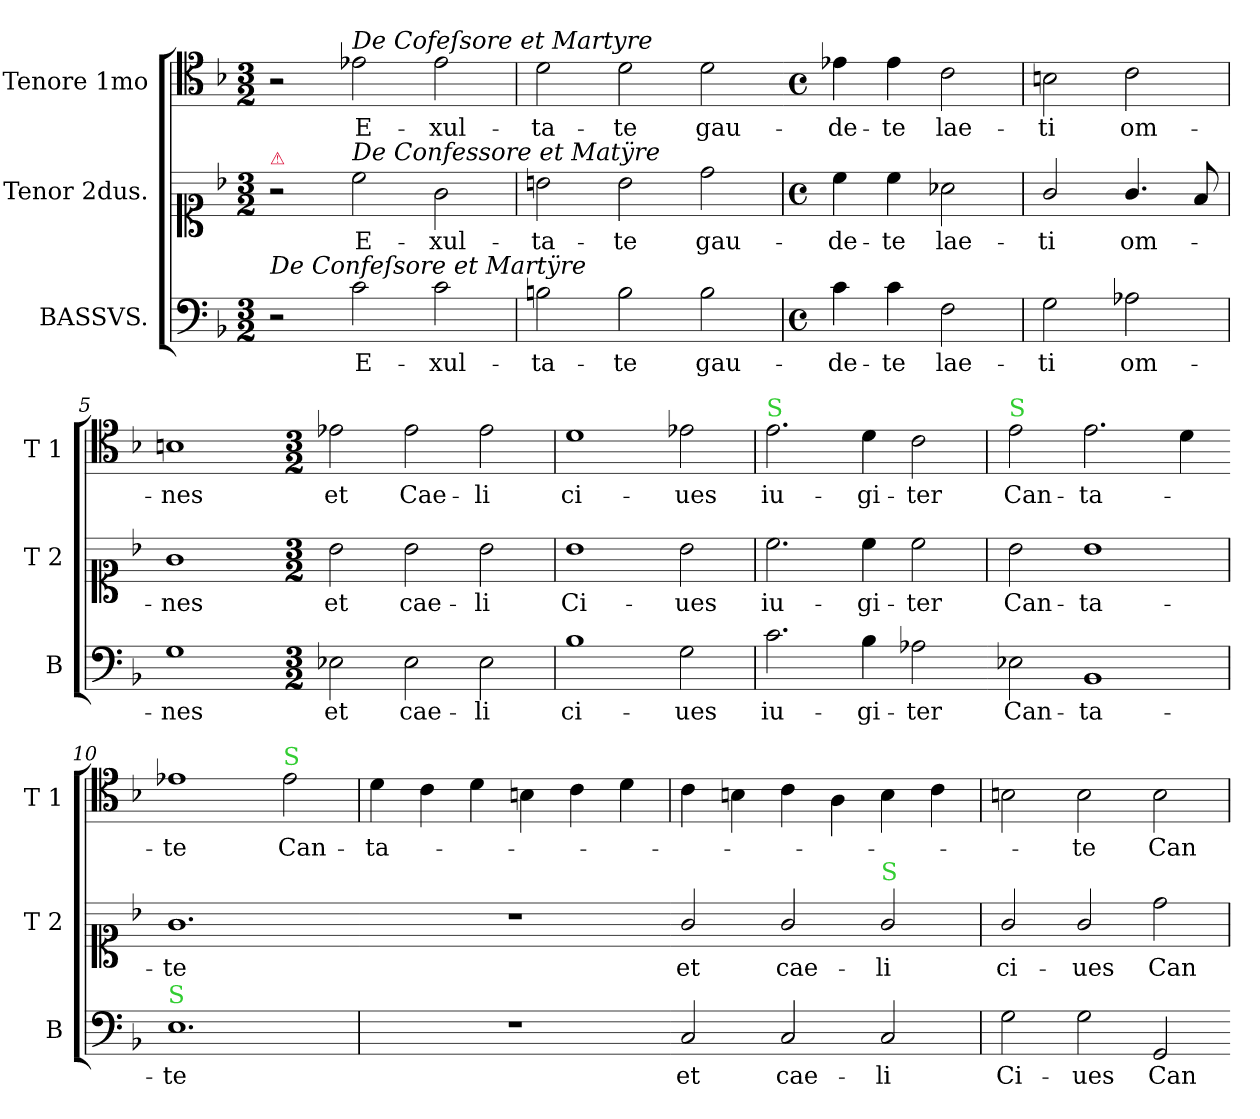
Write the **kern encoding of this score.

**kern	**text	**kern	**text	**kern	**text
*part3	*part3	*part2	*part2	*part1	*part1
*staff3	*staff3	*staff2	*staff2	*staff1	*staff1
*I"BASSVS.	*	*I"Tenor 2dus.	*	*I"Tenore 1mo	*
*I'B	*	*I'T 2	*	*I'T 1	*
*clefF4	*	*clefC1	*	*clefC4	*
*	*	*ITrd8c12	*	*	*
*k[b-]	*	*k[b-]	*	*k[b-]	*
*M3/2	*	*M3/2	*	*M3/2	*
=1	=1	=1	=1	=1	=1
!	!	!LO:TX:a:color=crimson:t=⚠	!	!	!
!LO:TX:a:i:t=De Confeſsore et Martÿre	!	!	!	!	!
2r	.	2r	.	2r	.
!	!	!	!	!LO:TX:a:i:t=De Cofeſsore et Martyre	!
!	!	!LO:TX:a:i:t=De Confessore et Matÿre	!	!	!
2c\	E-	2c\	E-	2e-X\	E-
2c\	-xul-	2G\	-xul-	2e-\	-xul-
=2	=2	=2	=2	=2	=2
2Bn\	-ta-	2Bn\	-ta-	2d\	-ta-
2B\	-te	2B\	-te	2d\	-te
2B\	gau-	2d\	gau-	2d\	gau-
=3	=3-	=3	=3-	=3-	=3-
*M4/4	*	*M4/4	*	*M4/4	*
*met(c)	*	*met(c)	*	*met(c)	*
4c\	-de-	4c\	-de-	4e-X\	-de-
4c\	-te	4c\	-te	4e-\	-te
2F\	lae-	2A-X\	lae-	2c\	lae-
=4	=4	=4	=4	=4	=4
2G\	-ti	2G/	-ti	2Bn\	-ti
2A-X\	om-	4.G/	om-	2c\	om-
.	.	8F/	.	.	.
=5	=5	=5	=5	=5	=5
1G\	-nes	1G/	-nes	1Bn\	-nes
=6-	=6-	=6-	=6-	=6-	=6-
*M3/2	*	*M3/2	*	*M3/2	*
2E-X\	et	2B-\	et	2e-X\	et
2E-\	cae-	2B-\	cae-	2e-\	Cae-
2E-\	-li	2B-\	-li	2e-\	-li
=7	=7	=7	=7	=7	=7
1B-\	ci-	1B-/	Ci-	1d\	ci-
2G\	-ues	2B-\	-ues	2e-X\	-ues
=8	=8	=8	=8	=8	=8
!	!	!	!	!LO:TX:a:color=limegreen:t=S	!
2.c\	iu-	2.c\	iu-	2.e\	iu-
4B-\	-gi-	4c\	-gi-	4d\	-gi-
2A-X\	-ter	2c\	-ter	2c\	-ter
=9-	=9	=9	=9	=9	=9
!	!	!	!	!LO:TX:a:color=limegreen:t=S	!
2E-X\	Can-	2B-\	Can-	2e\	Can-
1BB-/	-ta-	1B-/	-ta-	2.e\	-ta-
.	.	.	.	4d\	.
=10	=10-	=10	=10-	=10-	=10-
!LO:TX:a:color=limegreen:t=S	!	!	!	!	!
1.E\	-te	1.G/	-te	1e-X\	-te
!	!	!	!	!LO:TX:a:color=limegreen:t=S	!
.	.	.	.	2e-\	Can-
=11	=11	=11-	=11	=11	=11
!LO:N:vis=1	!	!LO:N:vis=1	!	!	!
1.r	.	1.r	.	4d\	-ta-
.	.	.	.	4c\	.
.	.	.	.	4d\	.
.	.	.	.	4Bn\	.
.	.	.	.	4c\	.
.	.	.	.	4d\	.
=12	=12	=12-	=12	=12	=12
2C/	et	2G/	et	4c\	.
.	.	.	.	4Bn\	.
2C/	cae-	2G/	cae-	4c\	.
.	.	.	.	4A\	.
!	!	!LO:TX:a:color=limegreen:t=S	!	!	!
2C/	-li	2G/	-li	4B\	.
.	.	.	.	4c\	.
=13	=13	=13	=13	=13	=13
2G\	Ci-	2G/	ci-	2Bn\	.
2G\	-ues	2G/	-ues	2B\	-te
2GG/	Can-	2d\	Can-	2B\	Can-
=-	=	=	=	=	=
*-	*-	*-	*-	*-	*-
